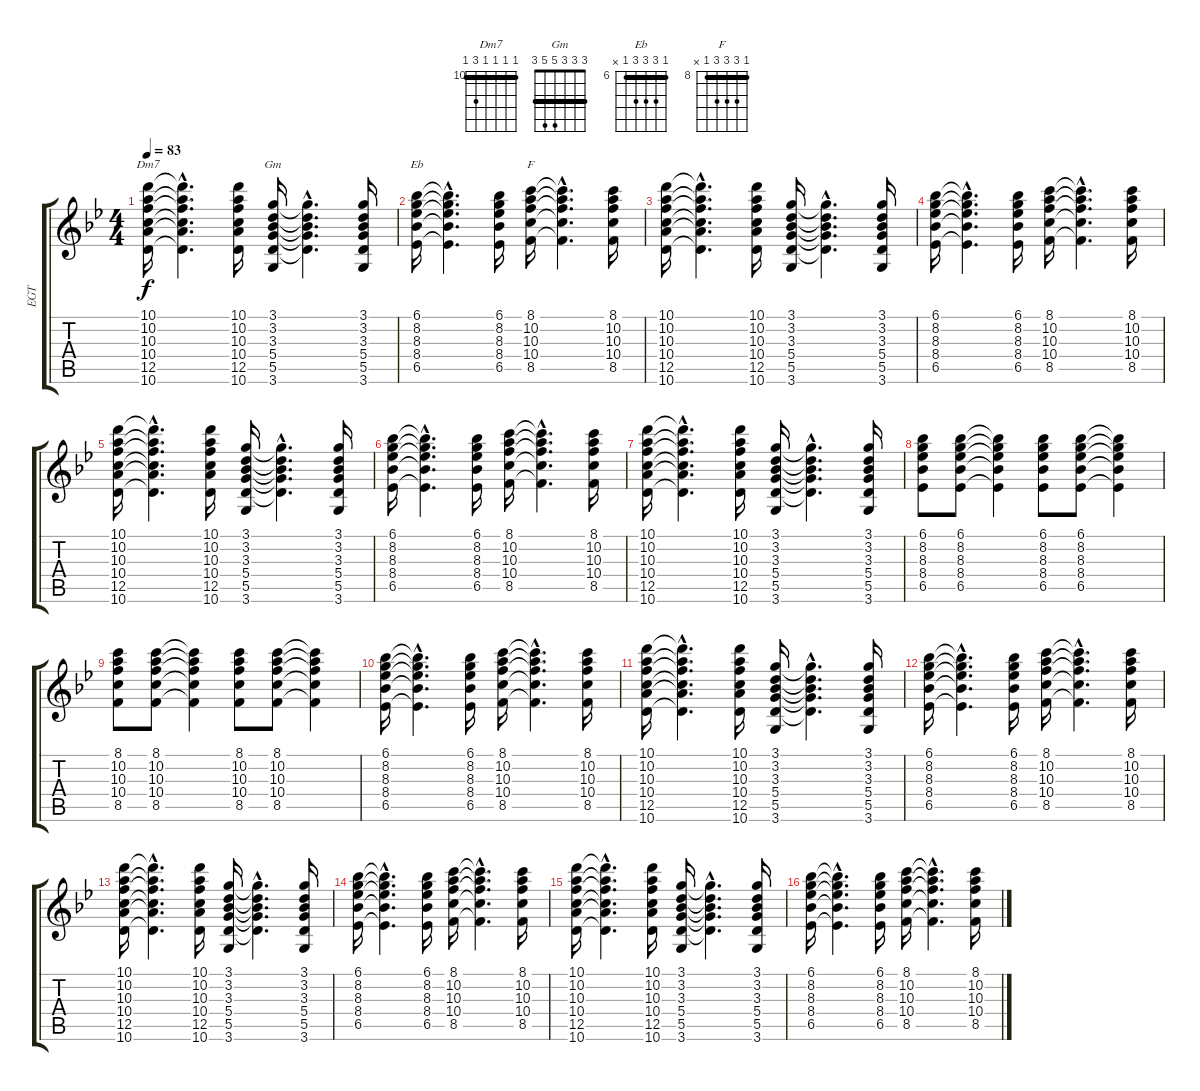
\track ("EGT" "EGT") {instrument overdrivenguitar}
\staff {score tabs}
\tuning (E4 B3 G3 D3 A2 E2) {hide}
\chord ("Dm7" 10 10 10 10 12 10) {firstfret 10 barre 10}
\chord ("Gm" 3 3 3 5 5 3) {barre 3}
\chord ("Eb" 6 8 8 8 6 x) {firstfret 6 barre 6}
\chord ("F" 8 10 10 10 8 x) {firstfret 8 barre 8}
\ts (4 4)
\tempo 83
\clef g2
\ks gminor
(10.1 10.2 10.3 10.4 12.5 10.6).16{ch "Dm7" dy f} (10.1{hac t} 10.2{hac t} 10.3{hac t} 10.4{hac t} 12.5{hac t} 10.6{hac t}).4{d} (10.1 10.2 10.3 10.4 12.5 10.6).16 (3.1 3.2 3.3 5.4 5.5 3.6).16{ch "Gm"} (3.1{hac t} 3.2{hac t} 3.3{hac t} 5.4{hac t} 5.5{hac t}).4{d} (3.1 3.2 3.3 5.4 5.5 3.6).16 |
(6.1 8.2 8.3 8.4 6.5).16{ch "Eb"} (6.1{hac t} 8.2{hac t} 8.3{hac t} 8.4{hac t} 6.5{hac t}).4{d} (6.1 8.2 8.3 8.4 6.5).16 (8.1 10.2 10.3 10.4 8.5).16{ch "F"} (8.1{hac t} 10.2{hac t} 10.3{hac t} 10.4{hac t} 8.5{hac t}).4{d} (8.1 10.2 10.3 10.4 8.5).16 |
(10.1 10.2 10.3 10.4 12.5 10.6).16 (10.1{hac t} 10.2{hac t} 10.3{hac t} 10.4{hac t} 12.5{hac t} 10.6{hac t}).4{d} (10.1 10.2 10.3 10.4 12.5 10.6).16 (3.1 3.2 3.3 5.4 5.5 3.6).16 (3.1{hac t} 3.2{hac t} 3.3{hac t} 5.4{hac t} 5.5{hac t}).4{d} (3.1 3.2 3.3 5.4 5.5 3.6).16 |
(6.1 8.2 8.3 8.4 6.5).16 (6.1{hac t} 8.2{hac t} 8.3{hac t} 8.4{hac t} 6.5{hac t}).4{d} (6.1 8.2 8.3 8.4 6.5).16 (8.1 10.2 10.3 10.4 8.5).16 (8.1{hac t} 10.2{hac t} 10.3{hac t} 10.4{hac t} 8.5{hac t}).4{d} (8.1 10.2 10.3 10.4 8.5).16 |
(10.1 10.2 10.3 10.4 12.5 10.6).16 (10.1{hac t} 10.2{hac t} 10.3{hac t} 10.4{hac t} 12.5{hac t} 10.6{hac t}).4{d} (10.1 10.2 10.3 10.4 12.5 10.6).16 (3.1 3.2 3.3 5.4 5.5 3.6).16 (3.1{hac t} 3.2{hac t} 3.3{hac t} 5.4{hac t} 5.5{hac t}).4{d} (3.1 3.2 3.3 5.4 5.5 3.6).16 |
(6.1 8.2 8.3 8.4 6.5).16 (6.1{hac t} 8.2{hac t} 8.3{hac t} 8.4{hac t} 6.5{hac t}).4{d} (6.1 8.2 8.3 8.4 6.5).16 (8.1 10.2 10.3 10.4 8.5).16 (8.1{hac t} 10.2{hac t} 10.3{hac t} 10.4{hac t} 8.5{hac t}).4{d} (8.1 10.2 10.3 10.4 8.5).16 |
(10.1 10.2 10.3 10.4 12.5 10.6).16 (10.1{hac t} 10.2{hac t} 10.3{hac t} 10.4{hac t} 12.5{hac t} 10.6{hac t}).4{d} (10.1 10.2 10.3 10.4 12.5 10.6).16 (3.1 3.2 3.3 5.4 5.5 3.6).16 (3.1{hac t} 3.2{hac t} 3.3{hac t} 5.4{hac t} 5.5{hac t}).4{d} (3.1 3.2 3.3 5.4 5.5 3.6).16 |
(6.1 8.2 8.3 8.4 6.5).8 (6.1 8.2 8.3 8.4 6.5).8 (6.1{t} 8.2{t} 8.3{t} 8.4{t} 6.5{t}).4 (6.1 8.2 8.3 8.4 6.5).8 (6.1 8.2 8.3 8.4 6.5).8 (6.1{t} 8.2{t} 8.3{t} 8.4{t} 6.5{t}).4 |
(8.1 10.2 10.3 10.4 8.5).8 (8.1 10.2 10.3 10.4 8.5).8 (8.1{t} 10.2{t} 10.3{t} 10.4{t} 8.5{t}).4 (8.1 10.2 10.3 10.4 8.5).8 (8.1 10.2 10.3 10.4 8.5).8 (8.1{t} 10.2{t} 10.3{t} 10.4{t} 8.5{t}).4 |
(6.1 8.2 8.3 8.4 6.5).16 (6.1{hac t} 8.2{hac t} 8.3{hac t} 8.4{hac t} 6.5{hac t}).4{d} (6.1 8.2 8.3 8.4 6.5).16 (8.1 10.2 10.3 10.4 8.5).16 (8.1{hac t} 10.2{hac t} 10.3{hac t} 10.4{hac t} 8.5{hac t}).4{d} (8.1 10.2 10.3 10.4 8.5).16 |
(10.1 10.2 10.3 10.4 12.5 10.6).16 (10.1{hac t} 10.2{hac t} 10.3{hac t} 10.4{hac t} 12.5{hac t} 10.6{hac t}).4{d} (10.1 10.2 10.3 10.4 12.5 10.6).16 (3.1 3.2 3.3 5.4 5.5 3.6).16 (3.1{hac t} 3.2{hac t} 3.3{hac t} 5.4{hac t} 5.5{hac t}).4{d} (3.1 3.2 3.3 5.4 5.5 3.6).16 |
(6.1 8.2 8.3 8.4 6.5).16 (6.1{hac t} 8.2{hac t} 8.3{hac t} 8.4{hac t} 6.5{hac t}).4{d} (6.1 8.2 8.3 8.4 6.5).16 (8.1 10.2 10.3 10.4 8.5).16 (8.1{hac t} 10.2{hac t} 10.3{hac t} 10.4{hac t} 8.5{hac t}).4{d} (8.1 10.2 10.3 10.4 8.5).16 |
(10.1 10.2 10.3 10.4 12.5 10.6).16 (10.1{hac t} 10.2{hac t} 10.3{hac t} 10.4{hac t} 12.5{hac t} 10.6{hac t}).4{d} (10.1 10.2 10.3 10.4 12.5 10.6).16 (3.1 3.2 3.3 5.4 5.5 3.6).16 (3.1{hac t} 3.2{hac t} 3.3{hac t} 5.4{hac t} 5.5{hac t}).4{d} (3.1 3.2 3.3 5.4 5.5 3.6).16 |
(6.1 8.2 8.3 8.4 6.5).16 (6.1{hac t} 8.2{hac t} 8.3{hac t} 8.4{hac t} 6.5{hac t}).4{d} (6.1 8.2 8.3 8.4 6.5).16 (8.1 10.2 10.3 10.4 8.5).16 (8.1{hac t} 10.2{hac t} 10.3{hac t} 10.4{hac t} 8.5{hac t}).4{d} (8.1 10.2 10.3 10.4 8.5).16 |
(10.1 10.2 10.3 10.4 12.5 10.6).16 (10.1{hac t} 10.2{hac t} 10.3{hac t} 10.4{hac t} 12.5{hac t} 10.6{hac t}).4{d} (10.1 10.2 10.3 10.4 12.5 10.6).16 (3.1 3.2 3.3 5.4 5.5 3.6).16 (3.1{hac t} 3.2{hac t} 3.3{hac t} 5.4{hac t} 5.5{hac t}).4{d} (3.1 3.2 3.3 5.4 5.5 3.6).16 |
(6.1 8.2 8.3 8.4 6.5).16 (6.1{hac t} 8.2{hac t} 8.3{hac t} 8.4{hac t} 6.5{hac t}).4{d} (6.1 8.2 8.3 8.4 6.5).16 (8.1 10.2 10.3 10.4 8.5).16 (8.1{hac t} 10.2{hac t} 10.3{hac t} 10.4{hac t} 8.5{hac t}).4{d} (8.1 10.2 10.3 10.4 8.5).16
